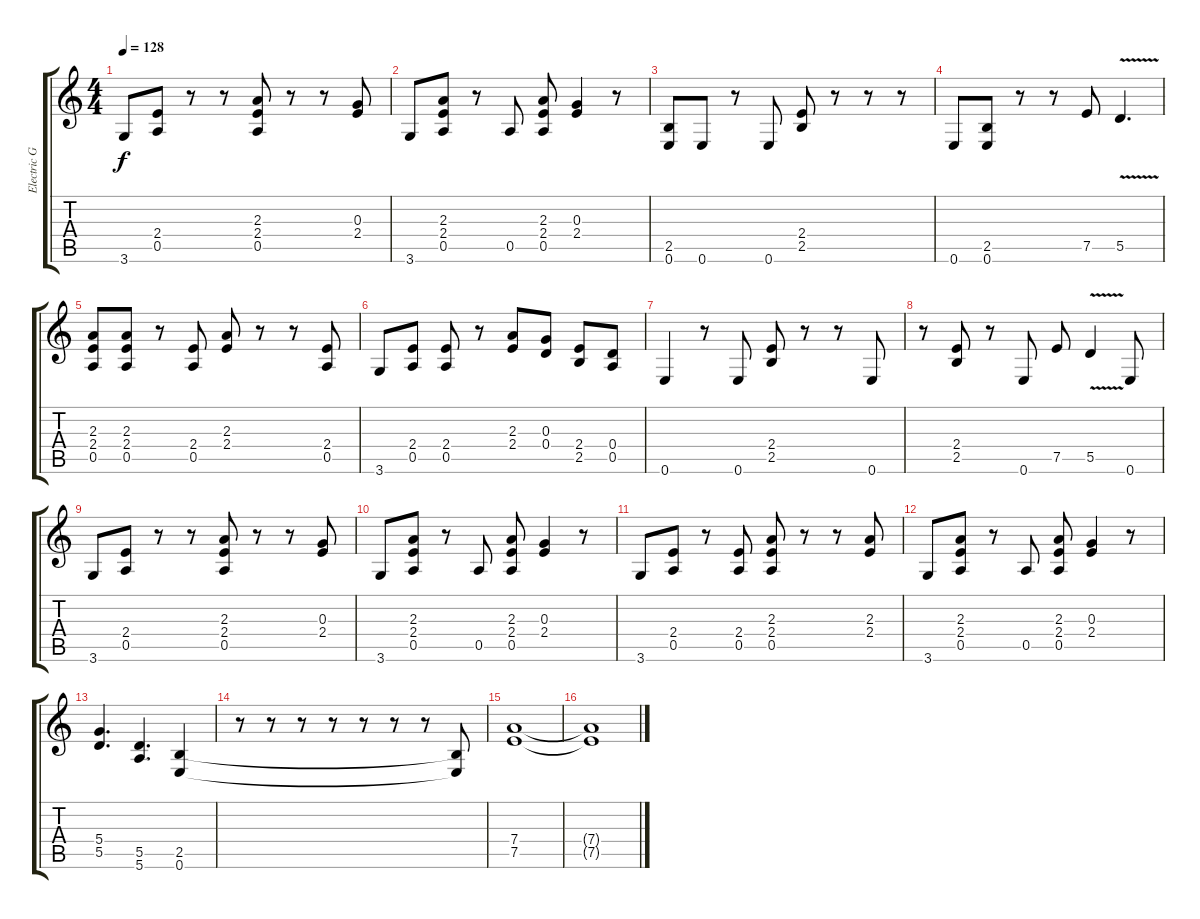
\track ("Electric Guitar" "Electric G") {instrument overdrivenguitar}
\staff {score tabs}
\tuning (E4 B3 G3 D3 A2 E2) {hide}
\ts (4 4)
\tempo 128
\clef g2
\ks c
3.6.8{dy f} (2.4 0.5).8 r.8 r.8 (2.3 2.4 0.5).8 r.8 r.8 (0.3 2.4).8 |
3.6.8 (2.3 2.4 0.5).8 r.8 0.5.8 (2.3 2.4 0.5).8 (0.3 2.4).4 r.8 |
(2.5 0.6).8 0.6.8 r.8 0.6.8 (2.4 2.5).8 r.8 r.8 r.8 |
0.6.8 (2.5 0.6).8 r.8 r.8 7.5.8 5.5{v}.4{d} |
(2.3 2.4 0.5).8 (2.3 2.4 0.5).8 r.8 (2.4 0.5).8 (2.3 2.4).8 r.8 r.8 (2.4 0.5).8 |
3.6.8 (2.4 0.5).8 (2.4 0.5).8 r.8 (2.3 2.4).8 (0.3 0.4).8 (2.4 2.5).8 (0.4 0.5).8 |
0.6.4 r.8 0.6.8 (2.4 2.5).8 r.8 r.8 0.6.8 |
r.8 (2.4 2.5).8 r.8 0.6.8 7.5.8 5.5{v}.4 0.6.8 |
3.6.8 (2.4 0.5).8 r.8 r.8 (2.3 2.4 0.5).8 r.8 r.8 (0.3 2.4).8 |
3.6.8 (2.3 2.4 0.5).8 r.8 0.5.8 (2.3 2.4 0.5).8 (0.3 2.4).4 r.8 |
3.6.8 (2.4 0.5).8 r.8 (2.4 0.5).8 (2.3 2.4 0.5).8 r.8 r.8 (2.3 2.4).8 |
3.6.8 (2.3 2.4 0.5).8 r.8 0.5.8 (2.3 2.4 0.5).8 (0.3 2.4).4 r.8 |
(5.4 5.5).4{d} (5.5 5.6).4{d} (2.5 0.6).4 |
r.8 r.8 r.8 r.8 r.8 r.8 r.8 (2.5{t} 0.6{t}).8 |
(7.4 7.5).1 |
(7.4{t} 7.5{t}).1
